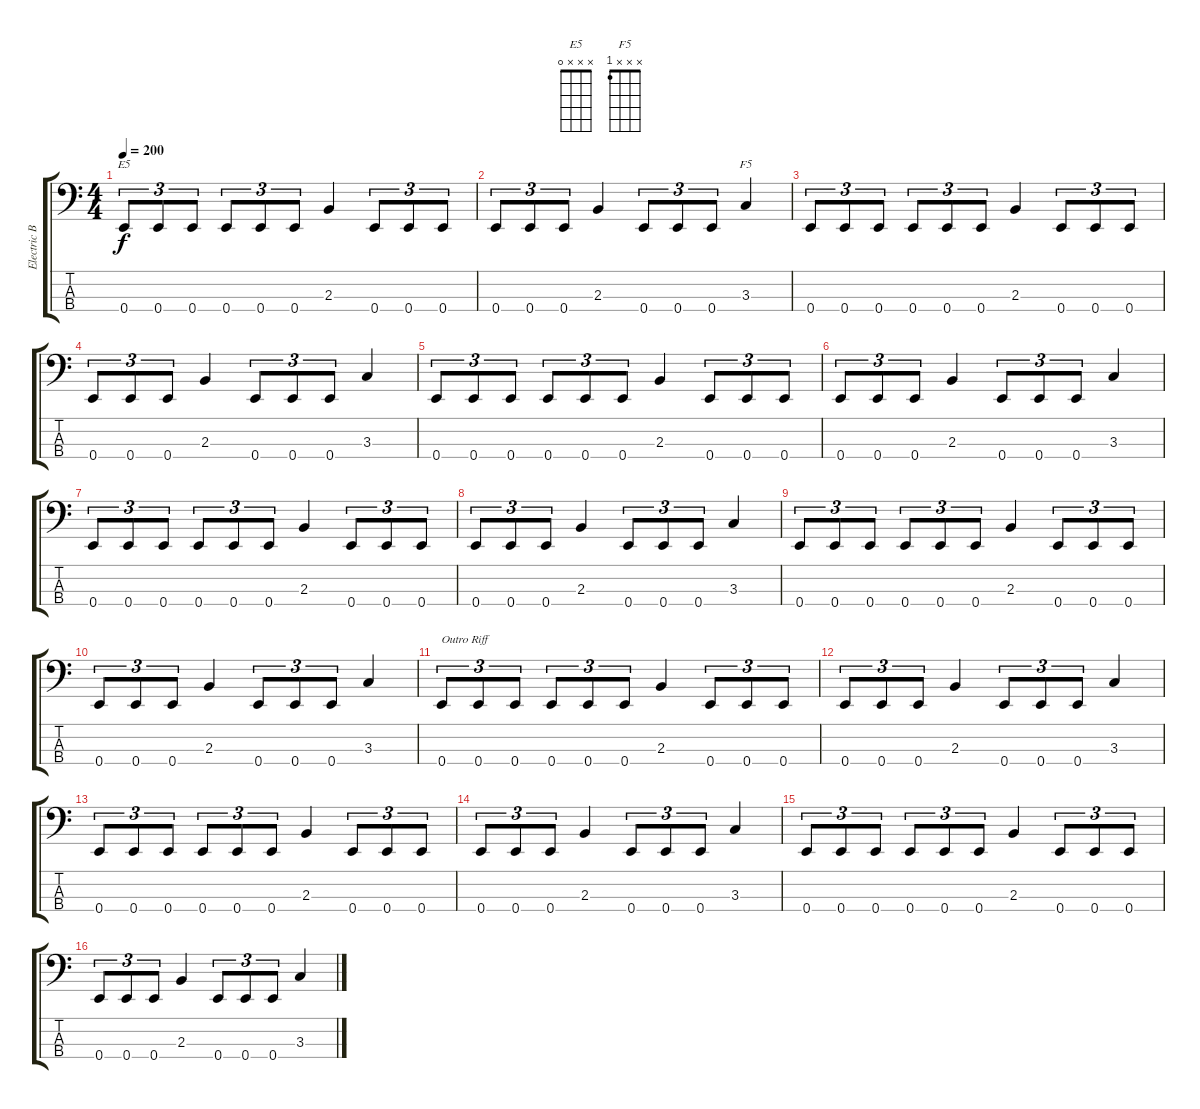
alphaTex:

\track ("Electric Bass" "Electric B") {instrument electricbassfinger}
\staff {score tabs}
\tuning (G2 D2 A1 E1) {hide}
\chord ("E5" x x x 0)
\chord ("F5" x x x 1)
\ts (4 4)
\tempo 200
\clef f4
\ks c
0.4.8{tu (3 2) ch "E5" dy f} 0.4.8{tu (3 2)} 0.4.8{tu (3 2)} 0.4.8{tu (3 2)} 0.4.8{tu (3 2)} 0.4.8{tu (3 2)} 2.3.4 0.4.8{tu (3 2)} 0.4.8{tu (3 2)} 0.4.8{tu (3 2)} |
0.4.8{tu (3 2)} 0.4.8{tu (3 2)} 0.4.8{tu (3 2)} 2.3.4 0.4.8{tu (3 2)} 0.4.8{tu (3 2)} 0.4.8{tu (3 2)} 3.3.4{ch "F5"} |
0.4.8{tu (3 2)} 0.4.8{tu (3 2)} 0.4.8{tu (3 2)} 0.4.8{tu (3 2)} 0.4.8{tu (3 2)} 0.4.8{tu (3 2)} 2.3.4 0.4.8{tu (3 2)} 0.4.8{tu (3 2)} 0.4.8{tu (3 2)} |
0.4.8{tu (3 2)} 0.4.8{tu (3 2)} 0.4.8{tu (3 2)} 2.3.4 0.4.8{tu (3 2)} 0.4.8{tu (3 2)} 0.4.8{tu (3 2)} 3.3.4 |
0.4.8{tu (3 2)} 0.4.8{tu (3 2)} 0.4.8{tu (3 2)} 0.4.8{tu (3 2)} 0.4.8{tu (3 2)} 0.4.8{tu (3 2)} 2.3.4 0.4.8{tu (3 2)} 0.4.8{tu (3 2)} 0.4.8{tu (3 2)} |
0.4.8{tu (3 2)} 0.4.8{tu (3 2)} 0.4.8{tu (3 2)} 2.3.4 0.4.8{tu (3 2)} 0.4.8{tu (3 2)} 0.4.8{tu (3 2)} 3.3.4 |
0.4.8{tu (3 2)} 0.4.8{tu (3 2)} 0.4.8{tu (3 2)} 0.4.8{tu (3 2)} 0.4.8{tu (3 2)} 0.4.8{tu (3 2)} 2.3.4 0.4.8{tu (3 2)} 0.4.8{tu (3 2)} 0.4.8{tu (3 2)} |
0.4.8{tu (3 2)} 0.4.8{tu (3 2)} 0.4.8{tu (3 2)} 2.3.4 0.4.8{tu (3 2)} 0.4.8{tu (3 2)} 0.4.8{tu (3 2)} 3.3.4 |
0.4.8{tu (3 2)} 0.4.8{tu (3 2)} 0.4.8{tu (3 2)} 0.4.8{tu (3 2)} 0.4.8{tu (3 2)} 0.4.8{tu (3 2)} 2.3.4 0.4.8{tu (3 2)} 0.4.8{tu (3 2)} 0.4.8{tu (3 2)} |
0.4.8{tu (3 2)} 0.4.8{tu (3 2)} 0.4.8{tu (3 2)} 2.3.4 0.4.8{tu (3 2)} 0.4.8{tu (3 2)} 0.4.8{tu (3 2)} 3.3.4 |
0.4.8{tu (3 2) txt "Outro Riff"} 0.4.8{tu (3 2)} 0.4.8{tu (3 2)} 0.4.8{tu (3 2)} 0.4.8{tu (3 2)} 0.4.8{tu (3 2)} 2.3.4 0.4.8{tu (3 2)} 0.4.8{tu (3 2)} 0.4.8{tu (3 2)} |
0.4.8{tu (3 2)} 0.4.8{tu (3 2)} 0.4.8{tu (3 2)} 2.3.4 0.4.8{tu (3 2)} 0.4.8{tu (3 2)} 0.4.8{tu (3 2)} 3.3.4 |
0.4.8{tu (3 2)} 0.4.8{tu (3 2)} 0.4.8{tu (3 2)} 0.4.8{tu (3 2)} 0.4.8{tu (3 2)} 0.4.8{tu (3 2)} 2.3.4 0.4.8{tu (3 2)} 0.4.8{tu (3 2)} 0.4.8{tu (3 2)} |
0.4.8{tu (3 2)} 0.4.8{tu (3 2)} 0.4.8{tu (3 2)} 2.3.4 0.4.8{tu (3 2)} 0.4.8{tu (3 2)} 0.4.8{tu (3 2)} 3.3.4 |
0.4.8{tu (3 2)} 0.4.8{tu (3 2)} 0.4.8{tu (3 2)} 0.4.8{tu (3 2)} 0.4.8{tu (3 2)} 0.4.8{tu (3 2)} 2.3.4 0.4.8{tu (3 2)} 0.4.8{tu (3 2)} 0.4.8{tu (3 2)} |
0.4.8{tu (3 2)} 0.4.8{tu (3 2)} 0.4.8{tu (3 2)} 2.3.4 0.4.8{tu (3 2)} 0.4.8{tu (3 2)} 0.4.8{tu (3 2)} 3.3.4
